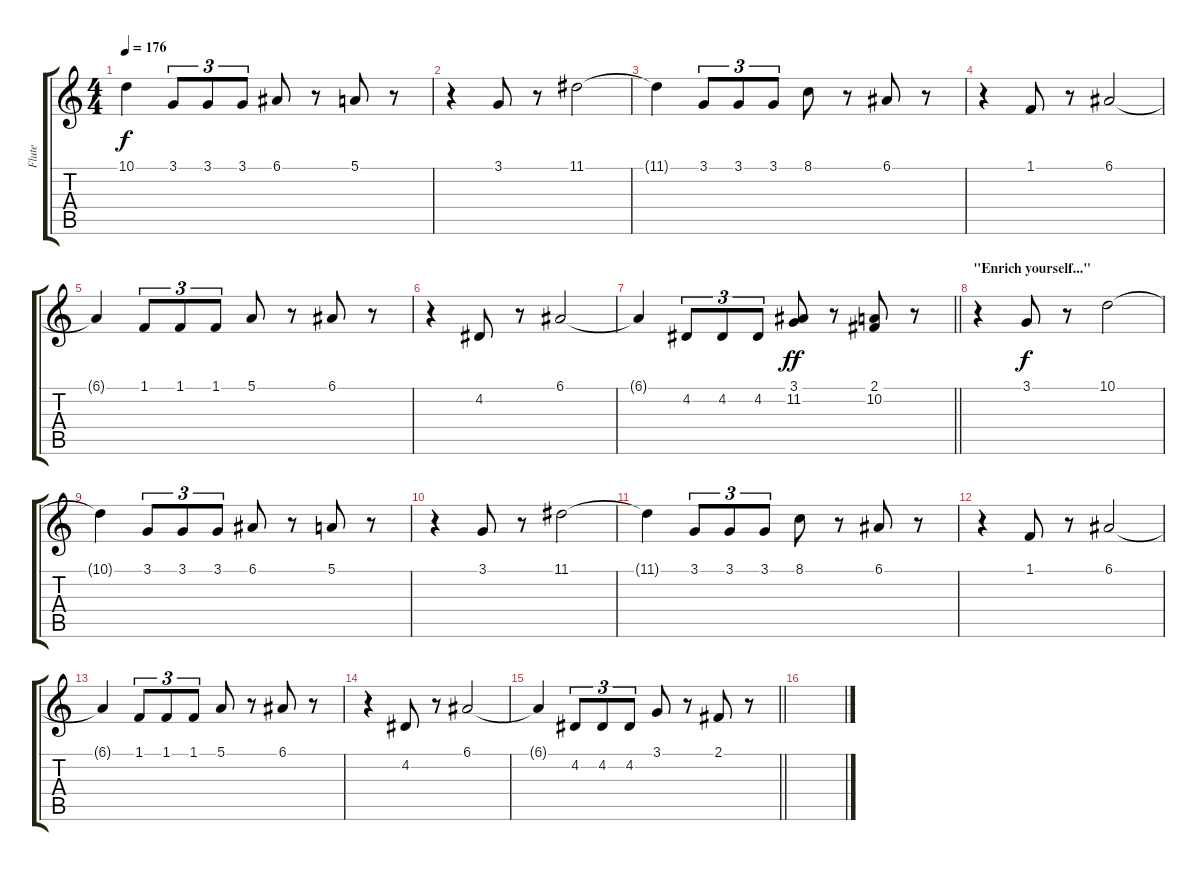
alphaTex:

\track ("Flute" "Flute") {instrument flute}
\staff {score tabs}
\tuning (E4 B3 G3 D3 A2 E2) {hide}
\ts (4 4)
\tempo 176
\clef g2
\ks c
10.1{t}.4{dy f} 3.1.8{tu (3 2)} 3.1.8{tu (3 2)} 3.1.8{tu (3 2)} 6.1.8 r.8 5.1.8 r.8 |
r.4 3.1.8 r.8 11.1.2 |
11.1{t}.4 3.1.8{tu (3 2)} 3.1.8{tu (3 2)} 3.1.8{tu (3 2)} 8.1.8 r.8 6.1.8 r.8 |
r.4 1.1.8 r.8 6.1.2 |
6.1{t}.4 1.1.8{tu (3 2)} 1.1.8{tu (3 2)} 1.1.8{tu (3 2)} 5.1.8 r.8 6.1.8 r.8 |
r.4 4.2.8 r.8 6.1.2 |
\barLineRight lightlight
6.1{t}.4 4.2.8{tu (3 2)} 4.2.8{tu (3 2)} 4.2.8{tu (3 2)} (3.1 11.2).8{dy ff} r.8 (2.1 10.2).8 r.8 |
\section ("" "\"Enrich yourself...\"")
r.4{volume 11} 3.1.8{dy f} r.8 10.1.2 |
10.1{t}.4 3.1.8{tu (3 2)} 3.1.8{tu (3 2)} 3.1.8{tu (3 2)} 6.1.8 r.8 5.1.8 r.8 |
r.4 3.1.8 r.8 11.1.2 |
11.1{t}.4 3.1.8{tu (3 2)} 3.1.8{tu (3 2)} 3.1.8{tu (3 2)} 8.1.8 r.8 6.1.8 r.8 |
r.4 1.1.8 r.8 6.1.2 |
6.1{t}.4 1.1.8{tu (3 2)} 1.1.8{tu (3 2)} 1.1.8{tu (3 2)} 5.1.8 r.8 6.1.8 r.8 |
r.4 4.2.8 r.8 6.1.2 |
\barLineRight lightlight
6.1{t}.4 4.2.8{tu (3 2)} 4.2.8{tu (3 2)} 4.2.8{tu (3 2)} 3.1.8 r.8 2.1.8 r.8 |
\section ("" "")
